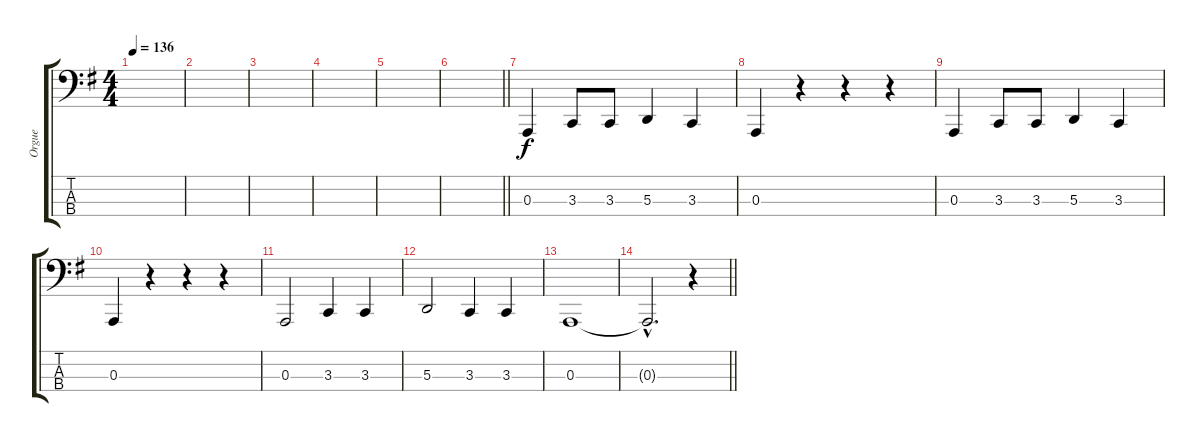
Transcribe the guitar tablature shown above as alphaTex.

\track ("Orgue" "Orgue") {instrument drawbarorgan}
\staff {score tabs}
\tuning (G2 D2 A1 E1) {hide}
\ts (4 4)
\tempo 136
\clef f4
\ks g
|
|
|
|
|
\barLineRight lightlight
|
0.3.4{volume 10 instrument drawbarorgan} 3.3.8 3.3.8 5.3.4 3.3.4 |
0.3.4 r.4 r.4 r.4 |
0.3.4 3.3.8 3.3.8 5.3.4 3.3.4 |
0.3.4 r.4 r.4 r.4 |
0.3.2 3.3.4 3.3.4 |
5.3.2 3.3.4 3.3.4 |
0.3.1 |
\barLineRight lightlight
0.3{hac t}.2{d} r.4
